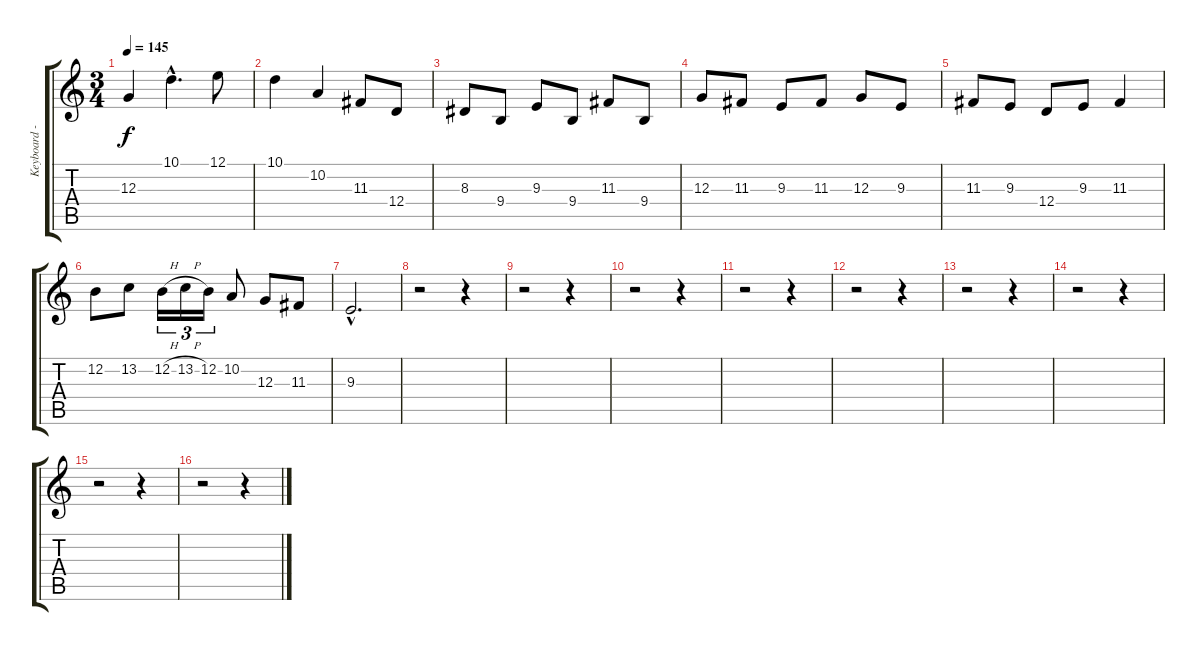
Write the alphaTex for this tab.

\track ("Keyboard - Synth Lead" "Keyboard -") {instrument lead8bassandlead}
\staff {score tabs}
\tuning (E4 B3 G3 D3 A2 E2) {hide}
\ts (3 4)
\tempo 145
\clef g2
\ks c
12.3.4{dy f} 10.1{hac}.4{d} 12.1.8 |
10.1.4 10.2.4 11.3.8 12.4.8 |
8.3.8 9.4.8 9.3.8 9.4.8 11.3.8 9.4.8 |
12.3.8 11.3.8 9.3.8 11.3.8 12.3.8 9.3.8 |
11.3.8 9.3.8 12.4.8 9.3.8 11.3.4 |
12.2.8 13.2.8 12.2{h}.16{tu (3 2)} 13.2{h}.16{tu (3 2)} 12.2.16{tu (3 2)} 10.2.8 12.3.8 11.3.8 |
9.3{hac}.2{d} |
r.2 r.4 |
r.2 r.4 |
r.2 r.4 |
r.2 r.4 |
r.2 r.4 |
r.2 r.4 |
r.2 r.4 |
r.2 r.4 |
r.2 r.4
